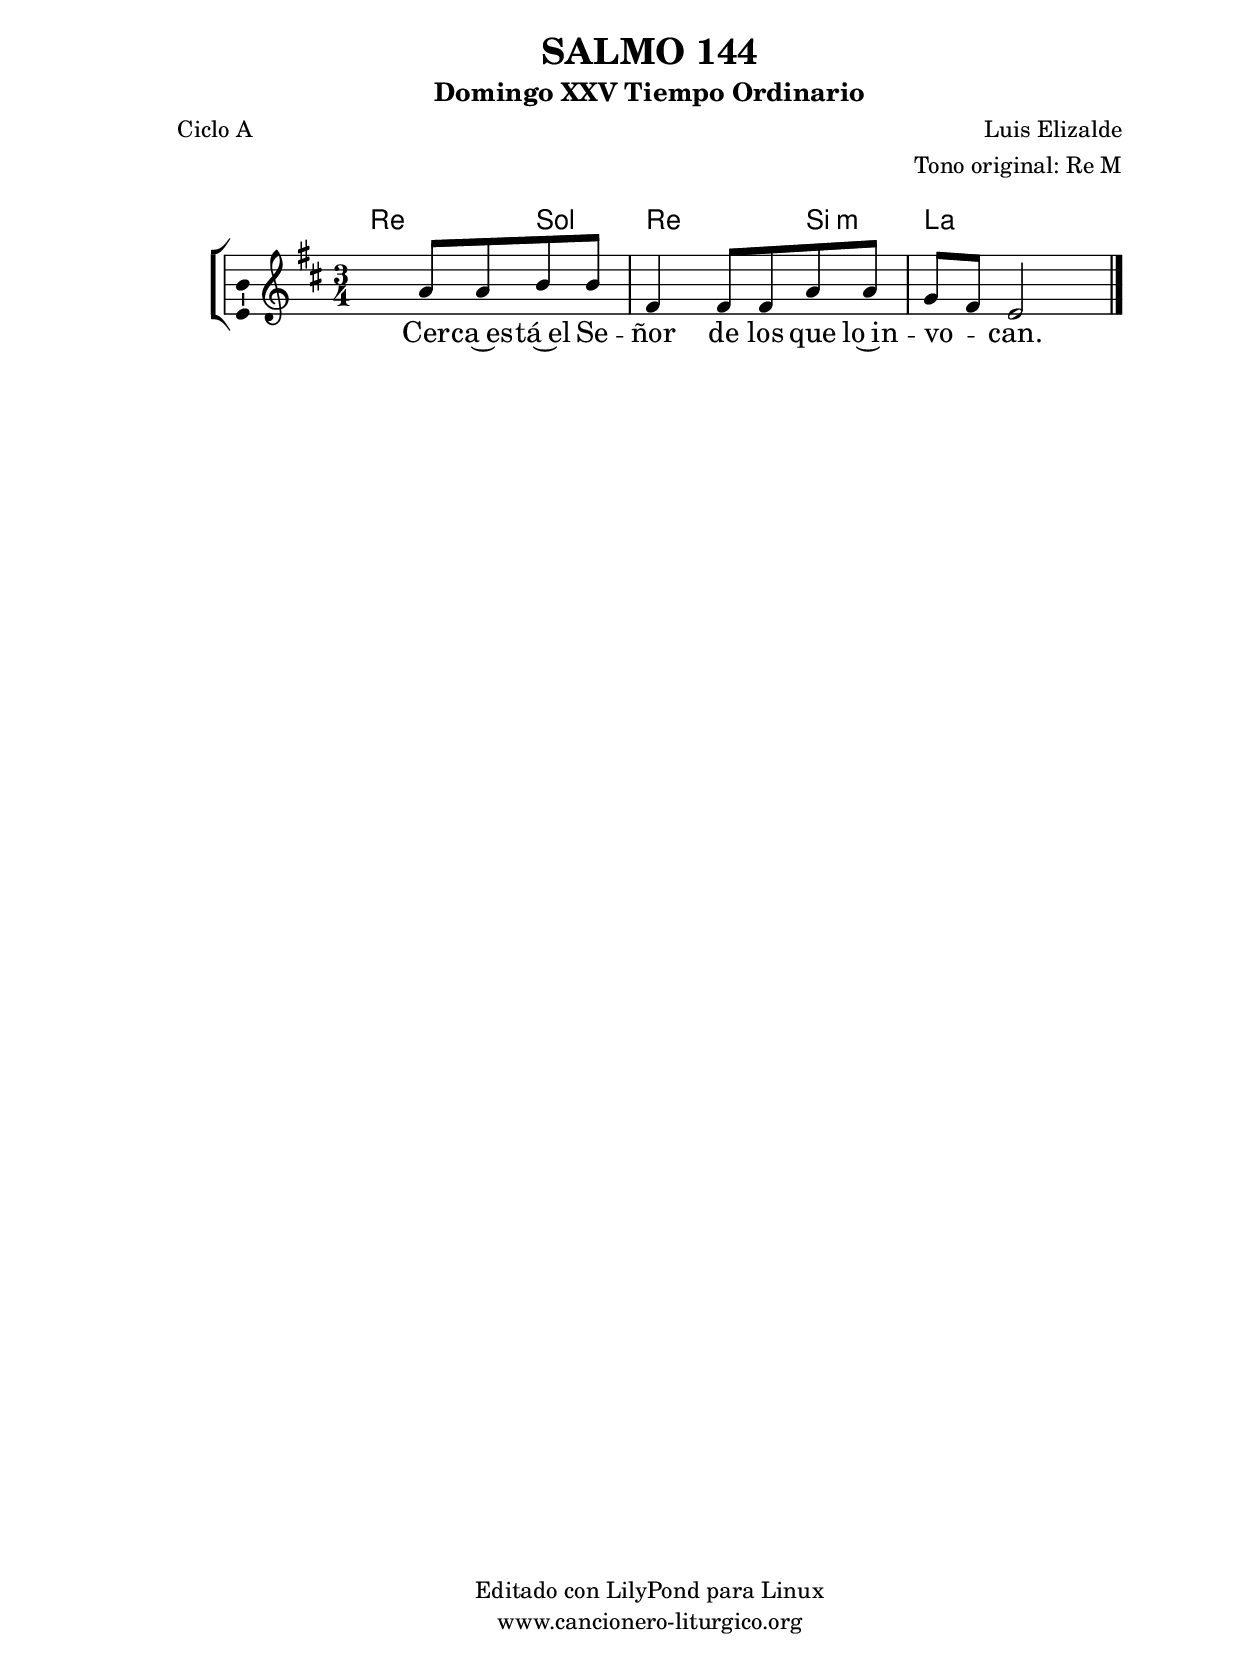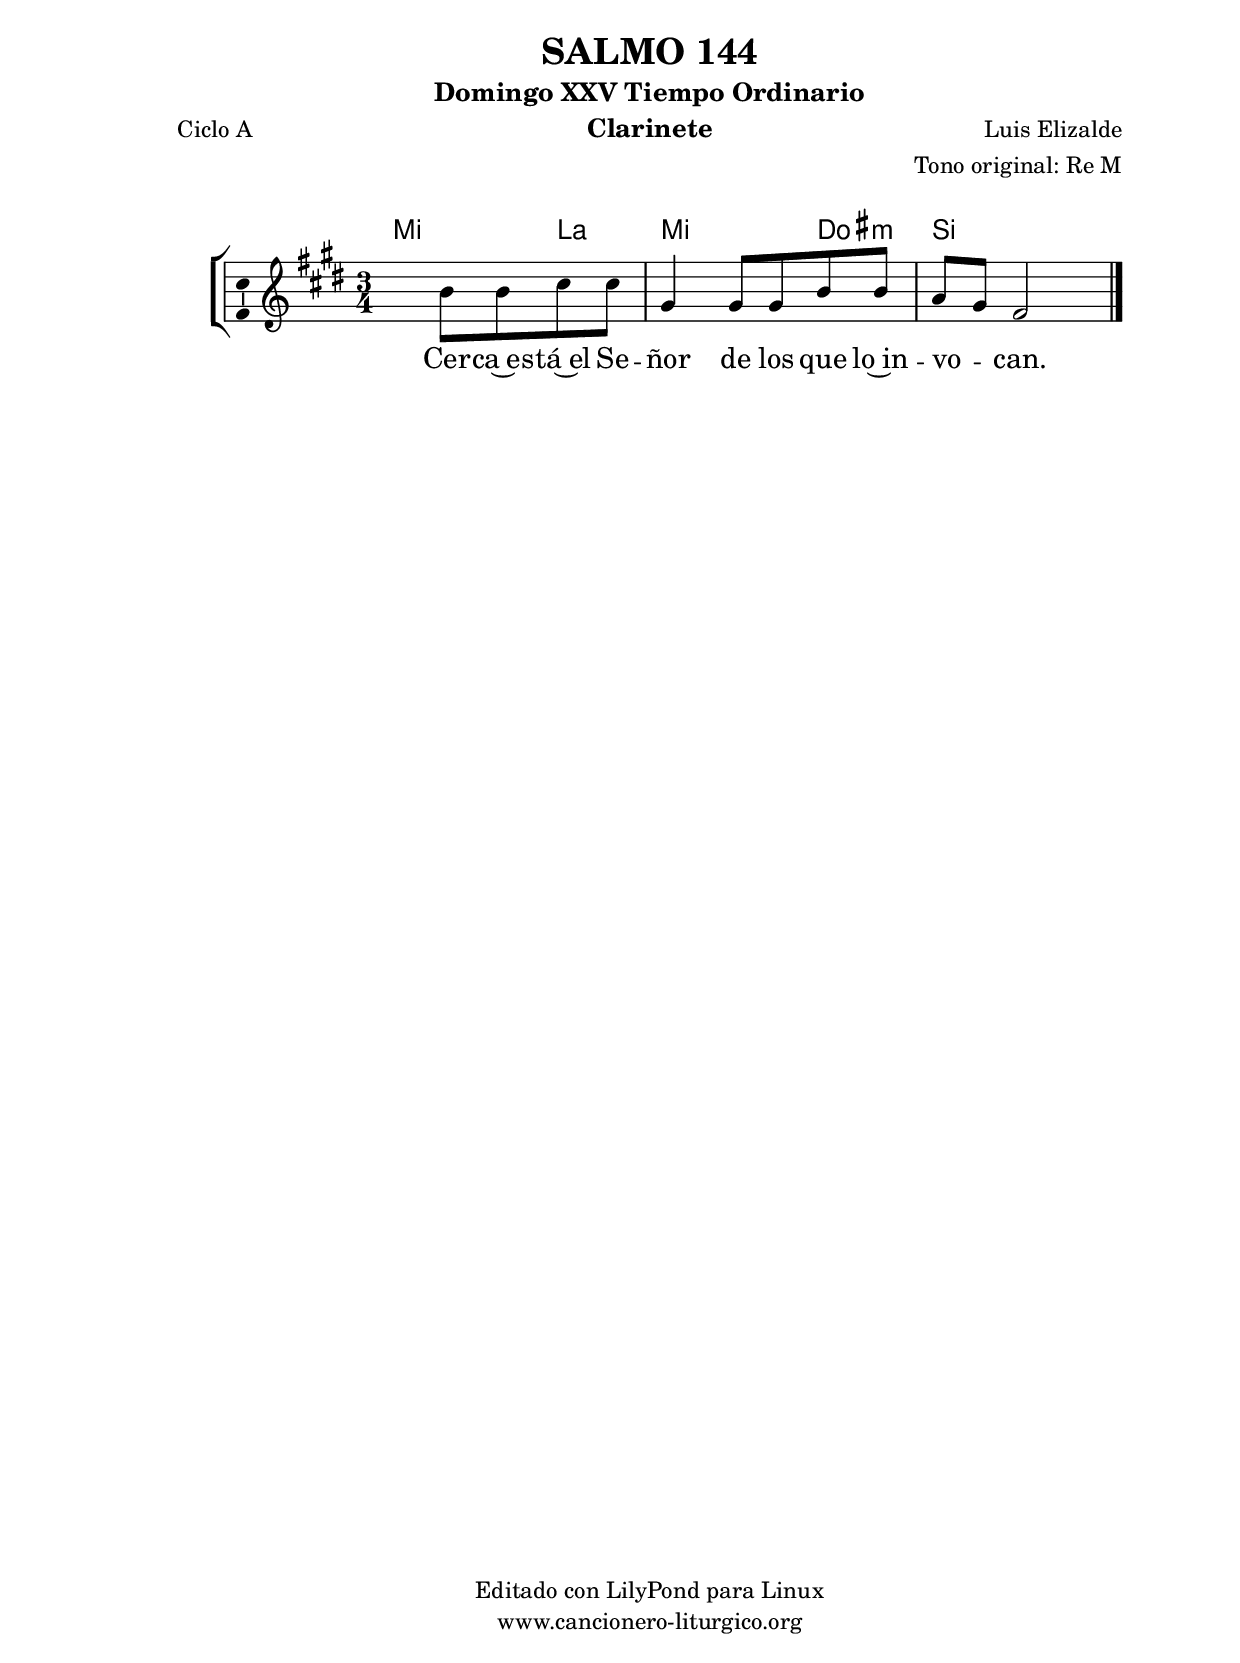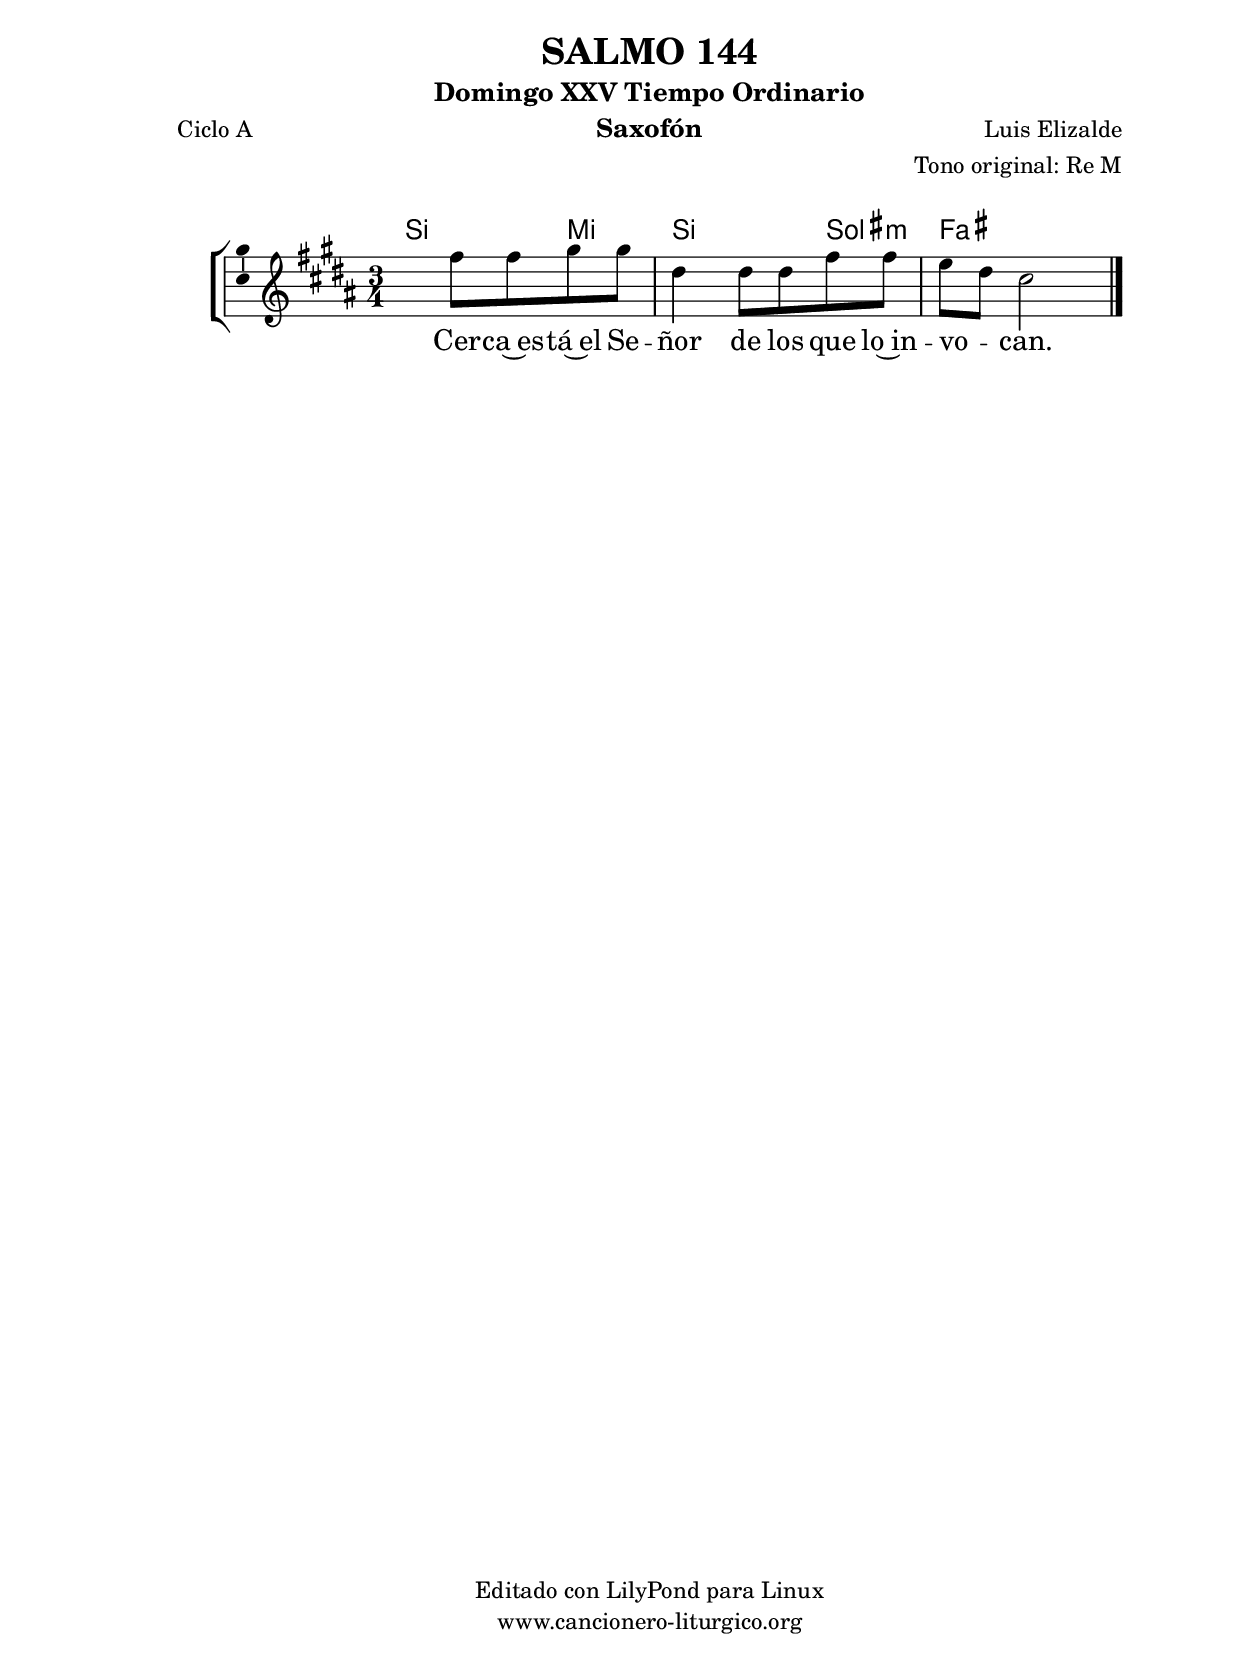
%
%para convertir .midi en .wav:
%timidity filename.midi -Ow -o finename.wav
%
%
%Para convertir de .wav a .mp3:
%lame -h -m j filename.wav
%
%
%para escuchar el midi:
%timidity nombrefichero.midi
%


%versión de lilypond para la que se ha escrito esta partitura:
\version "2.16.0"

	%Tamaño papel
	#(set-default-paper-size "a4")
	%Tamaño partitura
	#(set-global-staff-size 20)
	%No responde al pulsar sobre una nota
	#(ly:set-option 'point-and-click #f)

%parámetros del encabezamiento:
\header {
	title = "SALMO 144"
	subtitle = "Domingo XXV Tiempo Ordinario"
	composer = "Luis Elizalde"
	poet = "Ciclo A"
	meter = ""
	arranger = "Tono original: Re M"
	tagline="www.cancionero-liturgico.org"
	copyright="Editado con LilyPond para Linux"
	tiempo = "Ordinario"
	usos = "Salmo"
	letra = "Cerca está el Señor de los que lo invocan."
	}

%parámetros asociados al papel:
\paper  {
	oddHeaderMarkup = \markup {\fill-line { \on-the-fly #not-first-page \fromproperty #'header:title \on-the-fly #not-first-page \fromproperty #'header:composer }}
	evenHeaderMarkup = \markup {\fill-line { \fromproperty #'header:composer \fromproperty #'header:title }}
	#(set-paper-size "a4")
	print-page-number = ##f
	first-page-number = 1
	print-first-page-number = ##f
%	head-separation = 3.0 \cm
	top-margin = 2.0 \cm
	bottom-margin = 0.5\cm
%%%	bottom-margin = -1.0\cm
	left-margin = 3.0 \cm
	line-width = 16.0 \cm 
	indent = 8\mm
	interscoreline = 2.\mm
	between-system-space = 15\mm
%	para que las partituras no llenen la hoja:
	ragged-bottom = ##t
%	idem para la última hoja:
	ragged-last-bottom = ##f
%	para que las partituras llenen el ancho del papel:
	ragged-last = ##f
	after-title-space = 2.5 \cm
%page-count=1
%system-count=8

	%Flexible Vertical Spacing
%	markup-markup-spacing =
%	#'((basic-distance . 15) (minimum-distance . 15) (padding . 3))
	markup-system-spacing =
	#'((basic-distance . 15) (minimum-distance . 15) (padding . 3))
	system-system-spacing =
	#'((basic-distance . 15) (minimum-distance . 15) (padding . 3))
	score-system-spacing =
	#'((basic-distance . 15) (minimum-distance . 15) (padding . 5))
%	top-system-spacing = % header
%	#'((basic-distance . 8) (minimum-distance . 0) (padding . 3))
%	top-markup-spacing =
%	#'((basic-distance . 20) (minimum-distance . 20) (padding . 3))
	last-bottom-spacing = % footer
	#'((basic-distance . 5) (minimum-distance . 5) (padding . 3))
%	score-markup-spacing =
%	#'((basic-distance . 16) (minimum-distance . 13) (padding . 3))

	}


%parámetros que afectan a toda la partitura:
global =  {
	%clave de sol (G):
	\clef G
	%armadura:
%	\transpose ees c
	\key d \major
	\tempo 4=80
	\set Score.tempoHideNote = ##t
	}


acordes = {
	\italianChords
	\chordmode {
%	\transpose ees c
{

d2 g4 d2 b4:m a2.

	}
	}
}

melodia = 
%\transpose ees c
{
	\relative c''{
	\time 3/4
%	\partial 4*1

s4 a8 a b b
fis4 fis8 fis a a
g8 fis e2

	\bar "|."
	}
	}


texto = \lyricmode {
Cer -- ca~es -- tá~el Se -- ñor de los que lo~in -- vo -- _ can.
	}


acordesStaff = \context ChordNames = acordesStaff <<
	\set chordChanges = ##t
	\acordes
	>>


vozStaff = \context Voice = vozStaff
\with {\consists "Ambitus_engraver"}
<<
%	\set Staff.instrumentName = ""
%	\set Staff.shortInstrumentName = ""
%	\set Staff.midiInstrument = #"clarinet"
%	\set Staff.midiInstrument = #"cello"
%	\set Staff.midiInstrument = #"flute"
	\set Staff.midiInstrument = #"electric guitar (jazz)"
%	\set Staff.midiInstrument = #"english horn"
%	\set Staff.midiInstrument = #"violin"
%	\set Staff.midiInstrument = #"glockenspiel"
	\set Staff.midiMinimumVolume = #0.7
	\set Staff.midiMaximumVolume = #0.9
	\global
	\melodia
	>>


textoStaff = \context Lyrics = textoStaff <<
	\lyricsto vozStaff \texto
	>>

\book {
	\score {
		\context ChoirStaff {
			\override StaffGroup.SystemStartBracket #'collapse-height = #1
			\override Score.SystemStartBar #'collapse-height = #1
			<<
			\acordesStaff
			\vozStaff
			\textoStaff
			>>
			}
		\layout {
	    		\context {
				\Lyrics
				\override LyricText #'font-size = #2
				}
	   		 \context {
				\Score
				%fontSize = #3
				\override StaffSymbol #'staff-space = #(magstep +3)
				%\override Beam #'thickness = #0.55
				%\override SpacingSpanner #'spacing-increment = #1.0
				%\override Slur #'height-limit = #1.5
				}
			}
		}
	\score {
		\unfoldRepeats
		\context ChoirStaff {
			<<
			\acordesStaff
			\vozStaff
			>>
			}
		\midi {
	  		\context {
	  			\Score
				tempoWholesPerMinute = #(ly:make-moment 70 4)
				}
			}
		}
	}

%Partitura para clarinete
#(define output-suffix "C")
\book {
	\header{
		instrument = "Clarinete"
		}
	\score {
		\context ChoirStaff {
			\override StaffGroup.SystemStartBracket #'collapse-height = #1
			\override Score.SystemStartBar #'collapse-height = #1
\transpose c d
			<<
			\acordesStaff
			\vozStaff
			\textoStaff
			>>
			}
		\layout {
	    		\context {
				\Lyrics
				\override LyricText #'font-size = #2
				}
	   		 \context {
				\Score
				%fontSize = #3
				\override StaffSymbol #'staff-space = #(magstep +3)
				%\override Beam #'thickness = #0.55
				%\override SpacingSpanner #'spacing-increment = #1.0
				%\override Slur #'height-limit = #1.5
				}
			}
		}
	}

%Partitura para saxofón
#(define output-suffix "S")
\book {
	\header{
		instrument = "Saxofón"
		}
	\score {
		\context ChoirStaff {
			\override StaffGroup.SystemStartBracket #'collapse-height = #1
			\override Score.SystemStartBar #'collapse-height = #1
\transpose c a
			<<
			\acordesStaff
			\vozStaff
			\textoStaff
			>>
			}
		\layout {
	    		\context {
				\Lyrics
				\override LyricText #'font-size = #2
				}
	   		 \context {
				\Score
				%fontSize = #3
				\override StaffSymbol #'staff-space = #(magstep +3)
				%\override Beam #'thickness = #0.55
				%\override SpacingSpanner #'spacing-increment = #1.0
				%\override Slur #'height-limit = #1.5
				}
			}
		}
	}

